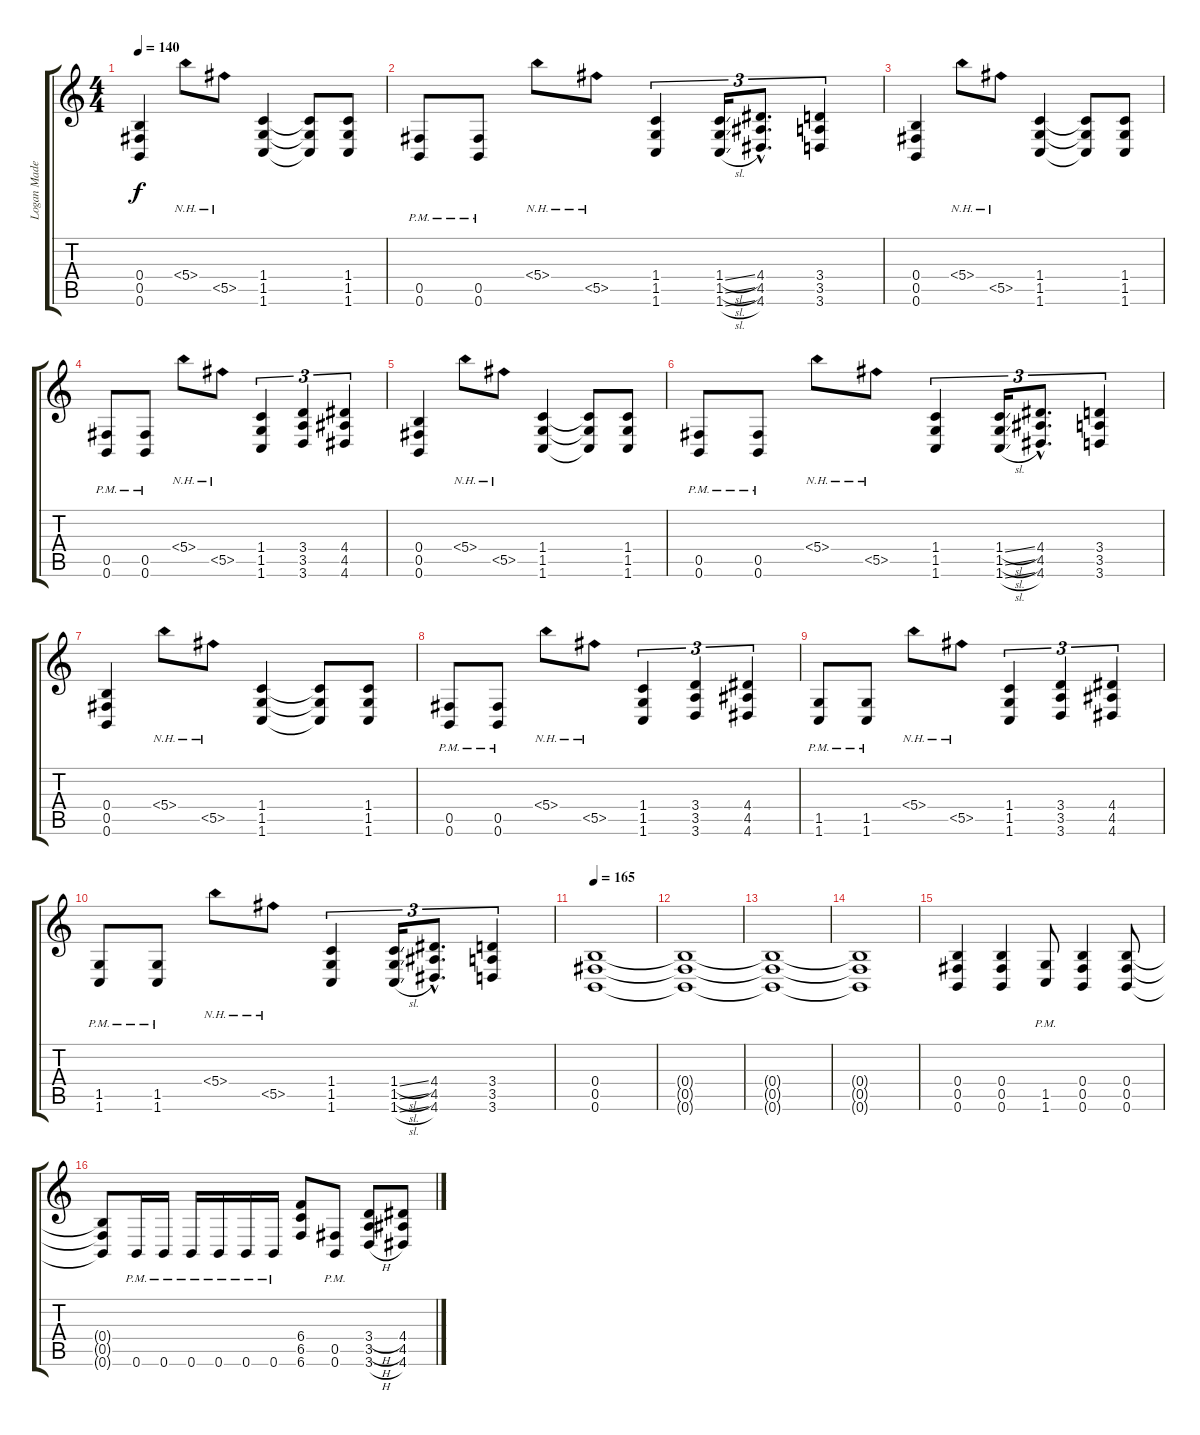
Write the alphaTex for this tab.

\track ("Logan Mader" "Logan Made") {instrument distortionguitar}
\staff {score tabs}
\tuning (Db4 Ab3 E3 B2 Gb2 B1) {hide}
\ts (4 4)
\tempo 140
\clef g2
\ks c
(0.4 0.5 0.6).4{dy f} 5.4{nh}.8 5.5{nh}.8 (1.4 1.5 1.6).4 (1.4{t} 1.5{t} 1.6{t}).8 (1.4 1.5 1.6).8 |
(0.5{pm} 0.6{pm}).8 (0.5{pm} 0.6{pm}).8 5.4{nh}.8 5.5{nh}.8 (1.4 1.5 1.6).4{tu (3 2)} (1.4{sl} 1.5{sl} 1.6{sl}).16{tu (3 2)} (4.4{hac} 4.5{hac} 4.6{hac}).8{d tu (3 2)} (3.4 3.5 3.6).4{tu (3 2)} |
(0.4 0.5 0.6).4 5.4{nh}.8 5.5{nh}.8 (1.4 1.5 1.6).4 (1.4{t} 1.5{t} 1.6{t}).8 (1.4 1.5 1.6).8 |
(0.5{pm} 0.6{pm}).8 (0.5{pm} 0.6{pm}).8 5.4{nh}.8 5.5{nh}.8 (1.4 1.5 1.6).4{tu (3 2)} (3.4 3.5 3.6).4{tu (3 2)} (4.4 4.5 4.6).4{tu (3 2)} |
(0.4 0.5 0.6).4 5.4{nh}.8 5.5{nh}.8 (1.4 1.5 1.6).4 (1.4{t} 1.5{t} 1.6{t}).8 (1.4 1.5 1.6).8 |
(0.5{pm} 0.6{pm}).8 (0.5{pm} 0.6{pm}).8 5.4{nh}.8 5.5{nh}.8 (1.4 1.5 1.6).4{tu (3 2)} (1.4{sl} 1.5{sl} 1.6{sl}).16{tu (3 2)} (4.4{hac} 4.5{hac} 4.6{hac}).8{d tu (3 2)} (3.4 3.5 3.6).4{tu (3 2)} |
(0.4 0.5 0.6).4 5.4{nh}.8 5.5{nh}.8 (1.4 1.5 1.6).4 (1.4{t} 1.5{t} 1.6{t}).8 (1.4 1.5 1.6).8 |
(0.5{pm} 0.6{pm}).8 (0.5{pm} 0.6{pm}).8 5.4{nh}.8 5.5{nh}.8 (1.4 1.5 1.6).4{tu (3 2)} (3.4 3.5 3.6).4{tu (3 2)} (4.4 4.5 4.6).4{tu (3 2)} |
(1.5{pm} 1.6{pm}).8 (1.5{pm} 1.6{pm}).8 5.4{nh}.8 5.5{nh}.8 (1.4 1.5 1.6).4{tu (3 2)} (3.4 3.5 3.6).4{tu (3 2)} (4.4 4.5 4.6).4{tu (3 2)} |
(1.5{pm} 1.6{pm}).8 (1.5{pm} 1.6{pm}).8 5.4{nh}.8 5.5{nh}.8 (1.4 1.5 1.6).4{tu (3 2)} (1.4{sl} 1.5{sl} 1.6{sl}).16{tu (3 2)} (4.4{hac} 4.5{hac} 4.6{hac}).8{d tu (3 2)} (3.4 3.5 3.6).4{tu (3 2)} |
\tempo 165
(0.4 0.5 0.6).1 |
(0.4{t} 0.5{t} 0.6{t}).1 |
(0.4{t} 0.5{t} 0.6{t}).1 |
(0.4{t} 0.5{t} 0.6{t}).1 |
(0.4 0.5 0.6).4 (0.4 0.5 0.6).4 (1.5{pm} 1.6{pm}).8 (0.4 0.5 0.6).4 (0.4 0.5 0.6).8 |
(0.4{t} 0.5{t} 0.6{t}).8 0.6{pm}.16 0.6{pm}.16 0.6{pm}.16 0.6{pm}.16 0.6{pm}.16 0.6{pm}.16 (6.4 6.5 6.6).8 (0.5{pm} 0.6{pm}).8 (3.4{h} 3.5{h} 3.6{h}).8 (4.4 4.5 4.6).8
